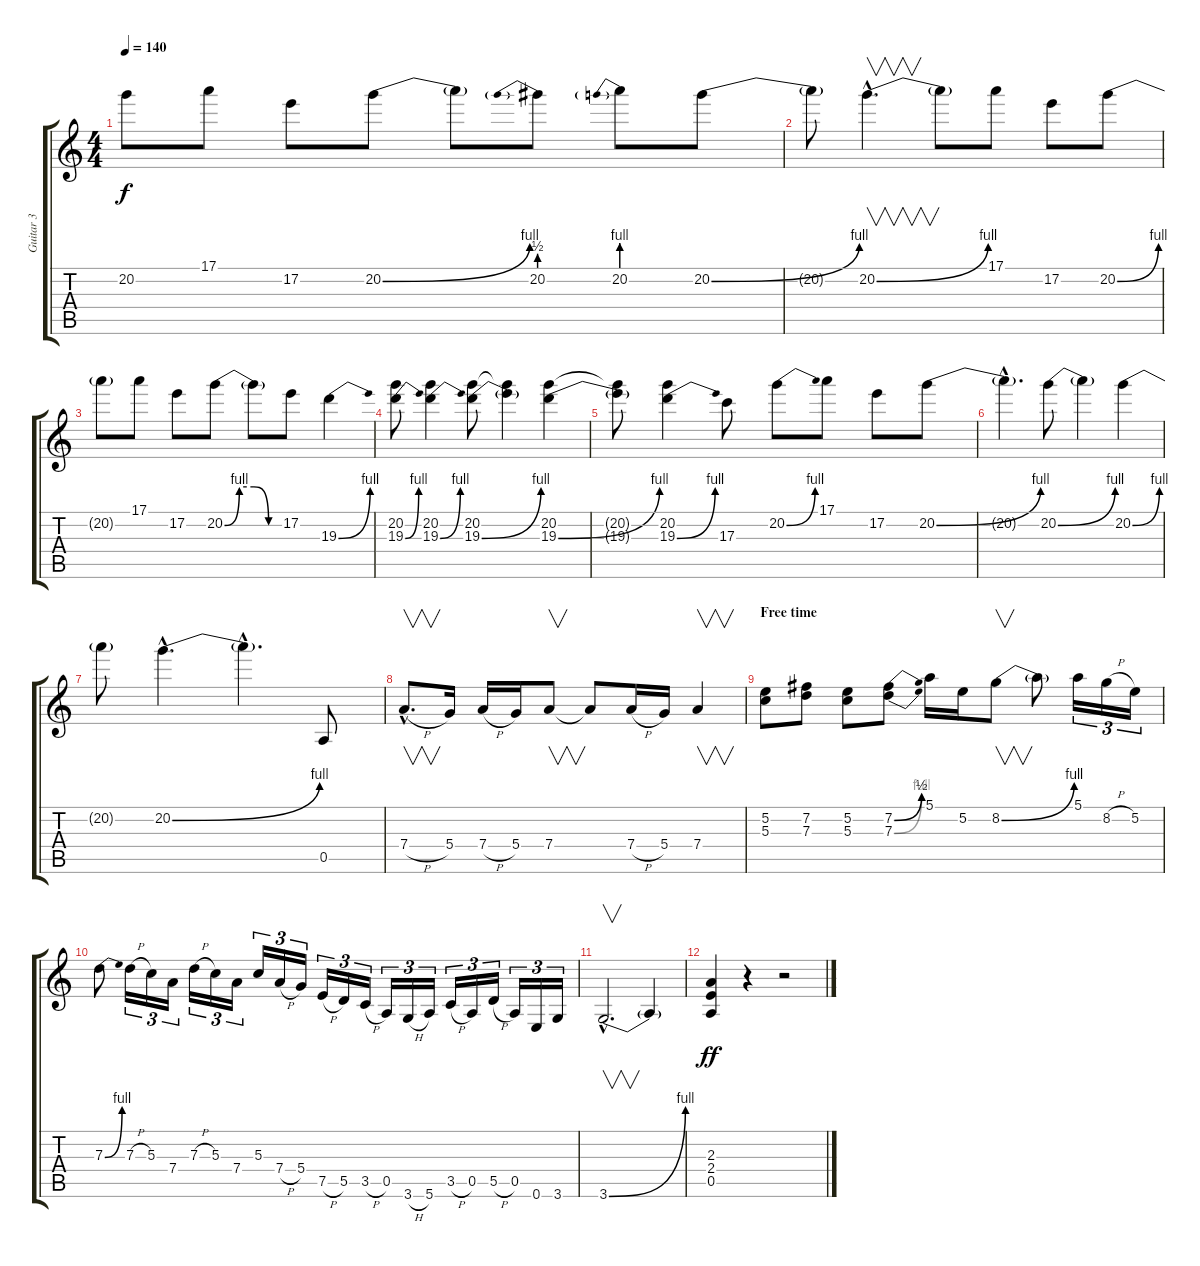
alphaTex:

\track ("Guitar 3" "Guitar 3") {instrument distortionguitar}
\staff {score tabs}
\tuning (E4 B3 G3 D3 A2 E2) {hide}
\ts (4 4)
\tempo 140
\clef g2
\ks c
20.2{t}.8{dy f} 17.1.8 17.2.8 20.2{be (bend 0 0 60 4)}.8 20.2{t}.8 20.2{be (prebend 0 2 60 2)}.8 20.2{be (prebend 0 4 60 4)}.8 20.2{be (bend 0 0 60 4)}.8 |
20.2{t}.8 20.2{be (bend 0 0 60 4) hac}.4{v d} 20.2{t}.8 17.1.8 17.2.8 20.2{be (bend 0 0 60 4)}.8 |
20.2{t}.8 17.1.8 17.2.8 20.2{be (custom 0 0 15 4 30 4 45 0 60 0)}.8 20.2{t}.8 17.2.8 19.3{be (bend 0 0 60 4)}.4 |
(20.2 19.3{be (bend 0 0 60 4)}).8 (20.2 19.3{be (bend 0 0 60 4)}).4 (20.2 19.3{be (bend 0 0 60 4)}).8 (20.2{t} 19.3{t}).4 (20.2 19.3{be (bend 0 0 60 4)}).4 |
(20.2{t} 19.3{t}).8 (20.2 19.3{be (bend 0 0 60 4)}).4 17.3.8 20.2{be (bend 0 0 60 4)}.8 17.1.8 17.2.8 20.2{be (bend 0 0 60 4)}.8 |
20.2{hac t}.4{d} 20.2{be (bend 0 0 60 4)}.8 20.2{t}.4 20.2{be (bend 0 0 60 4)}.4 |
20.2{t}.8 20.2{be (bend 0 0 60 4) hac}.4{d} 20.2{hac t}.4{d} 0.5.8 |
7.4{h hac}.8{v d} 5.4.16 7.4{h}.16 5.4.16 7.4.8{v} 7.4{t}.8 7.4{h}.16 5.4.16 7.4.4{v} |
\section ("" "Free time")
(5.2 5.3).8 (7.2 7.3).8 (5.2 5.3).8 (7.2{be (bend 0 0 60 2)} 7.3{be (bend 0 0 60 4)}).8 5.1.16 5.2.16 8.2{be (bend 0 0 60 4)}.8{v} 8.2{t}.8 5.1.16{tu (3 2)} 8.2{h}.16{tu (3 2)} 5.2.16{tu (3 2)} |
7.3{be (bend 0 0 60 4)}.8 7.3{h}.16{tu (3 2)} 5.3.16{tu (3 2)} 7.4.16{tu (3 2)} 7.3{h}.16{tu (3 2)} 5.3.16{tu (3 2)} 7.4.16{tu (3 2)} 5.3.16{tu (3 2)} 7.4{h}.16{tu (3 2)} 5.4.16{tu (3 2)} 7.5{h}.16{tu (3 2)} 5.5.16{tu (3 2)} 3.5{h}.16{tu (3 2)} 0.5.16{tu (3 2)} 3.6{h}.16{tu (3 2)} 5.6.16{tu (3 2)} 3.5{h}.16{tu (3 2)} 0.5.16{tu (3 2)} 5.5{h}.16{tu (3 2)} 0.5.16{tu (3 2)} 0.6.16{tu (3 2)} 3.6.16{tu (3 2)} |
3.6{be (bend 0 0 60 4) hac}.2{v d} 3.6{t}.4 |
(2.3 2.4 0.5).4{dy ff} r.4 r.2
